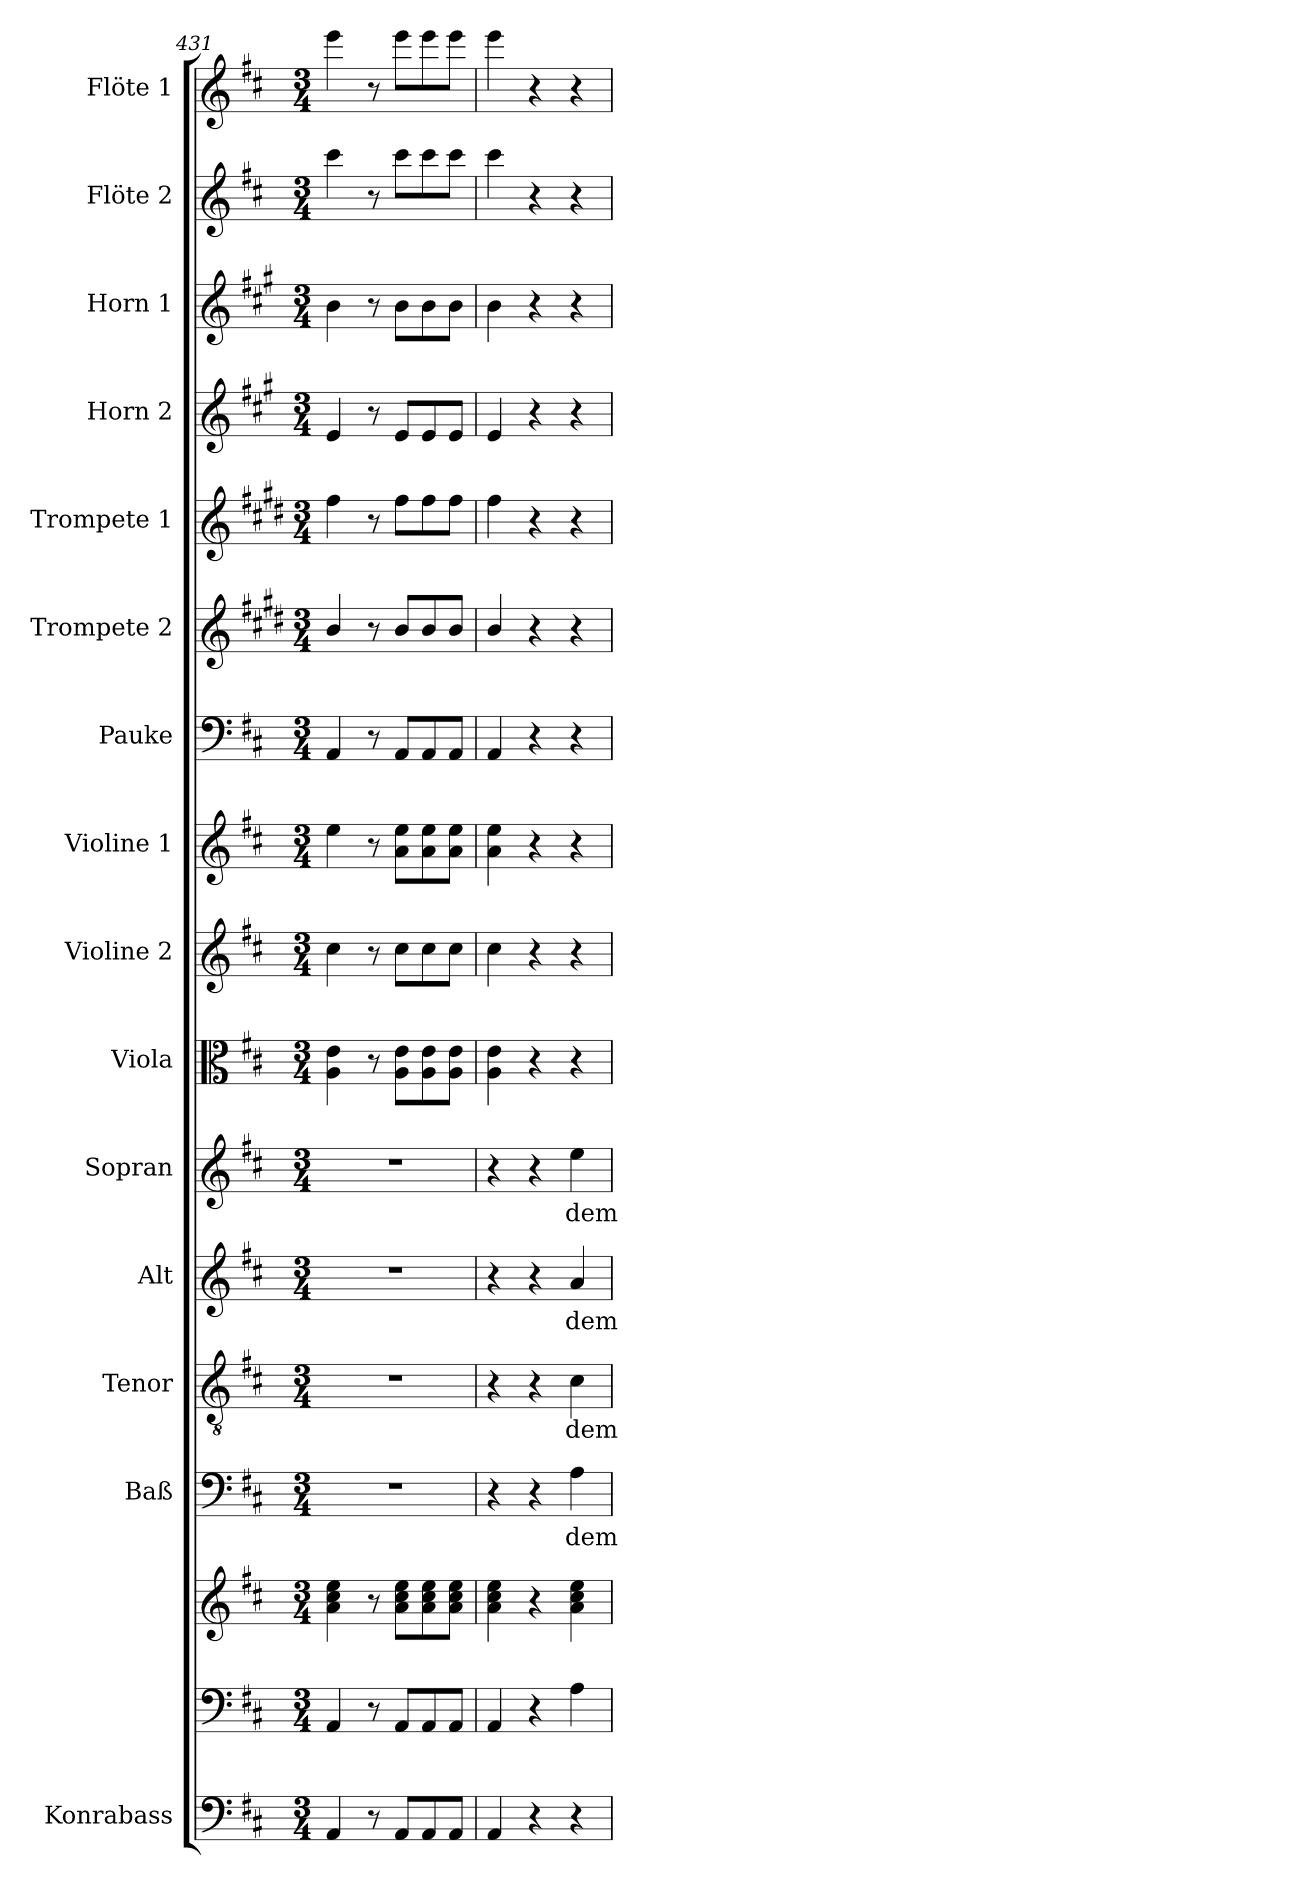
**kern	**kern	**kern	**kern	**text	**kern	**text	**kern	**text	**kern	**text	**kern	**kern	**kern	**kern	**kern	**kern	**kern	**kern	**kern	**kern
*part16	*part15	*part15	*part14	*part14	*part13	*part13	*part12	*part12	*part11	*part11	*part10	*part9	*part8	*part7	*part6	*part5	*part4	*part3	*part2	*part1
*staff17	*staff16	*staff15	*staff14	*staff14	*staff13	*staff13	*staff12	*staff12	*staff11	*staff11	*staff10	*staff9	*staff8	*staff7	*staff6	*staff5	*staff4	*staff3	*staff2	*staff1
*I"Konrabass	*	*	*I"Baß	*	*I"Tenor	*	*I"Alt	*	*I"Sopran	*	*I"Viola	*I"Violine 2	*I"Violine 1	*I"Pauke	*I"Trompete 2	*I"Trompete 1	*I"Horn 2	*I"Horn 1	*I"Flöte 2	*I"Flöte 1
*I'Kb.	*	*	*I'Baß	*	*I'Ten	*	*I'Alt	*	*I'Sop	*	*I'Vla.	*I'Vln. 2	*I'Vln. 1	*I'Pk.	*I'Trp. 2	*I'Trp. 1	*I'Hrn. 2	*I'Hrn. 1	*I'Fl. 2	*I'Fl. 1
*clefF4	*clefF4	*clefG2	*clefF4	*	*clefGv2	*	*clefG2	*	*clefG2	*	*clefC3	*clefG2	*clefG2	*clefF4	*clefG2	*clefG2	*clefG2	*clefG2	*clefG2	*clefG2
*ITrd7c12	*	*	*	*	*	*	*	*	*	*	*	*	*	*	*ITrd1c2	*ITrd1c2	*ITrd4c7	*ITrd4c7	*	*
*k[f#c#]	*k[f#c#]	*k[f#c#]	*k[f#c#]	*	*k[f#c#]	*	*k[f#c#]	*	*k[f#c#]	*	*k[f#c#]	*k[f#c#]	*k[f#c#]	*k[f#c#]	*k[f#c#]	*k[f#c#]	*k[f#c#]	*k[f#c#]	*k[f#c#]	*k[f#c#]
*D:	*D:	*D:	*D:	*	*D:	*	*D:	*	*D:	*	*D:	*D:	*D:	*D:	*D:	*D:	*D:	*D:	*D:	*D:
*M3/4	*M3/4	*M3/4	*M3/4	*	*M3/4	*	*M3/4	*	*M3/4	*	*M3/4	*M3/4	*M3/4	*M3/4	*M3/4	*M3/4	*M3/4	*M3/4	*M3/4	*M3/4
=431	=431	=431	=431	=431	=431	=431	=431	=431	=431	=431	=431	=431	=431	=431	=431	=431	=431	=431	=431	=431
4AAA/	4AA/	4a\ 4cc#\ 4ee\	2.r	.	2.r	.	2.r	.	2.r	.	4A\ 4e\	4cc#\	4ee\	4AA/	4a/	4ee\	4A/	4e\	4ccc#\	4eee\
8r	8r	8r	.	.	.	.	.	.	.	.	8r	8r	8r	8r	8r	8r	8r	8r	8r	8r
8AAA/L	8AA/L	8a\ 8cc#\ 8ee\L	.	.	.	.	.	.	.	.	8A\ 8e\L	8cc#\L	8a\ 8ee\L	8AA/L	8a/L	8ee\L	8A/L	8e\L	8ccc#\L	8eee\L
8AAA/	8AA/	8a\ 8cc#\ 8ee\	.	.	.	.	.	.	.	.	8A\ 8e\	8cc#\	8a\ 8ee\	8AA/	8a/	8ee\	8A/	8e\	8ccc#\	8eee\
8AAA/J	8AA/J	8a\ 8cc#\ 8ee\J	.	.	.	.	.	.	.	.	8A\ 8e\J	8cc#\J	8a\ 8ee\J	8AA/J	8a/J	8ee\J	8A/J	8e\J	8ccc#\J	8eee\J
=432	=432	=432	=432	=432	=432	=432	=432	=432	=432	=432	=432	=432	=432	=432	=432	=432	=432	=432	=432	=432
4AAA/	4AA/	4a\ 4cc#\ 4ee\	4r	.	4r	.	4r	.	4r	.	4A\ 4e\	4cc#\	4a\ 4ee\	4AA/	4a/	4ee\	4A/	4e\	4ccc#\	4eee\
4r	4r	4r	4r	.	4r	.	4r	.	4r	.	4r	4r	4r	4r	4r	4r	4r	4r	4r	4r
!	!	!	!	!LO:LY:b	!	!LO:LY:b	!	!LO:LY:b	!	!LO:LY:b	!	!	!	!	!	!	!	!	!	!
4r	4A\	4a\ 4cc#\ 4ee\	4A\	dem	4c#\	dem	4a/	dem	4ee\	dem	4r	4r	4r	4r	4r	4r	4r	4r	4r	4r
=	=	=	=	=	=	=	=	=	=	=	=	=	=	=	=	=	=	=	=	=
*-	*-	*-	*-	*-	*-	*-	*-	*-	*-	*-	*-	*-	*-	*-	*-	*-	*-	*-	*-	*-
